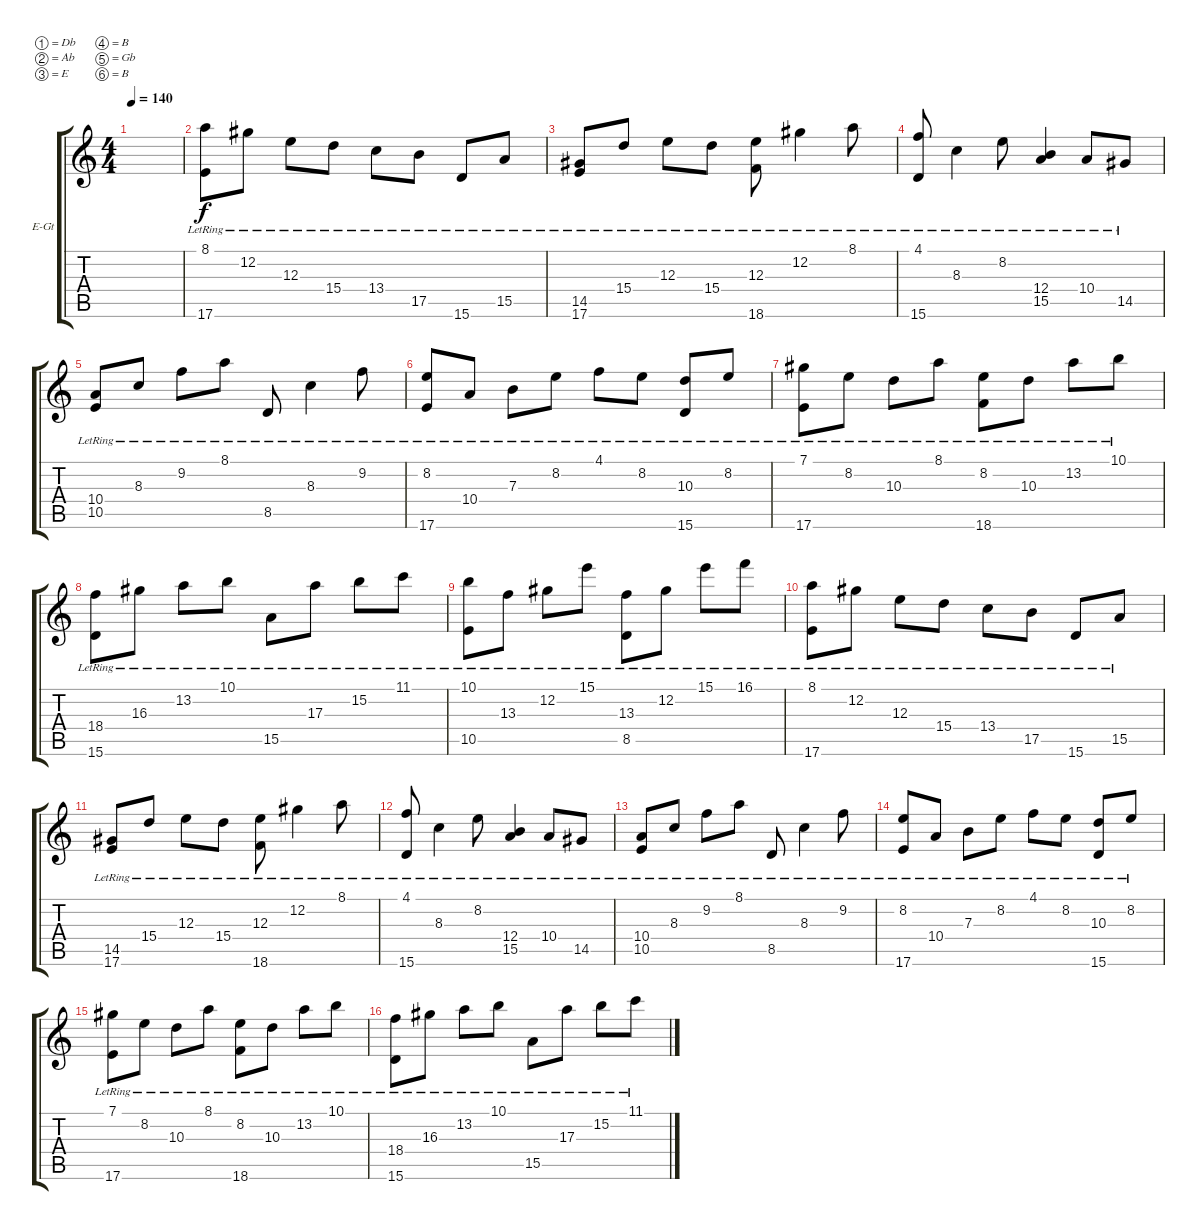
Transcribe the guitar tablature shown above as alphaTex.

\defaultSystemsLayout 4
\bracketExtendMode groupsimilarinstruments
\firstSystemTrackNameOrientation horizontal
\otherSystemsTrackNameOrientation horizontal
\track ("Electric Guitar" "E-Gt") {instrument electricguitarclean}
\staff {score tabs}
\tuning (Db4 Ab3 E3 B2 Gb2 B1)
\ts (4 4)
\tempo 140
\clef g2
\ks c
|
(8.1{lr} 17.6{lr}).8 12.2{lr}.8 12.3{lr}.8 15.4{lr}.8 13.4{lr}.8 17.5{lr}.8 15.6{lr}.8 15.5{lr}.8 |
(14.5{lr} 17.6{lr}).8 15.4{lr}.8 12.3{lr}.8 15.4{lr}.8 (12.3{lr} 18.6{lr}).8 12.2{lr}.4 8.1{lr}.8 |
(4.1{lr} 15.6{lr}).8 8.3{lr}.4 8.2{lr}.8 (12.4{lr} 15.5{lr}).4 10.4{lr}.8 14.5{lr}.8 |
(10.4{lr} 10.5{lr}).8 8.3{lr}.8 9.2{lr}.8 8.1{lr}.8 8.5{lr}.8 8.3{lr}.4 9.2{lr}.8 |
(17.6{lr} 8.2{lr}).8 10.4{lr}.8 7.3{lr}.8 8.2{lr}.8 4.1{lr}.8 8.2{lr}.8 (15.6{lr} 10.3{lr}).8 8.2{lr}.8 |
(17.6{lr} 7.1{lr}).8 8.2{lr}.8 10.3{lr}.8 8.1{lr}.8 (18.6{lr} 8.2{lr}).8 10.3{lr}.8 13.2{lr}.8 10.1{lr}.8 |
(15.6{lr} 18.4{lr}).8 16.3{lr}.8 13.2{lr}.8 10.1{lr}.8 15.5{lr}.8 17.3{lr}.8 15.2{lr}.8 11.1{lr}.8 |
(10.5{lr} 10.1{lr}).8 13.3{lr}.8 12.2{lr}.8 15.1{lr}.8 (8.5{lr} 13.3{lr}).8 12.2{lr}.8 15.1{lr}.8 16.1{lr}.8 |
(8.1{lr} 17.6{lr}).8 12.2{lr}.8 12.3{lr}.8 15.4{lr}.8 13.4{lr}.8 17.5{lr}.8 15.6{lr}.8 15.5{lr}.8 |
(14.5{lr} 17.6{lr}).8 15.4{lr}.8 12.3{lr}.8 15.4{lr}.8 (12.3{lr} 18.6{lr}).8 12.2{lr}.4 8.1{lr}.8 |
(4.1{lr} 15.6{lr}).8 8.3{lr}.4 8.2{lr}.8 (12.4{lr} 15.5{lr}).4 10.4{lr}.8 14.5{lr}.8 |
(10.4{lr} 10.5{lr}).8 8.3{lr}.8 9.2{lr}.8 8.1{lr}.8 8.5{lr}.8 8.3{lr}.4 9.2{lr}.8 |
(17.6{lr} 8.2{lr}).8 10.4{lr}.8 7.3{lr}.8 8.2{lr}.8 4.1{lr}.8 8.2{lr}.8 (15.6{lr} 10.3{lr}).8 8.2{lr}.8 |
(17.6{lr} 7.1{lr}).8 8.2{lr}.8 10.3{lr}.8 8.1{lr}.8 (18.6{lr} 8.2{lr}).8 10.3{lr}.8 13.2{lr}.8 10.1{lr}.8 |
(15.6{lr} 18.4{lr}).8 16.3{lr}.8 13.2{lr}.8 10.1{lr}.8 15.5{lr}.8 17.3{lr}.8 15.2{lr}.8 11.1{lr}.8
